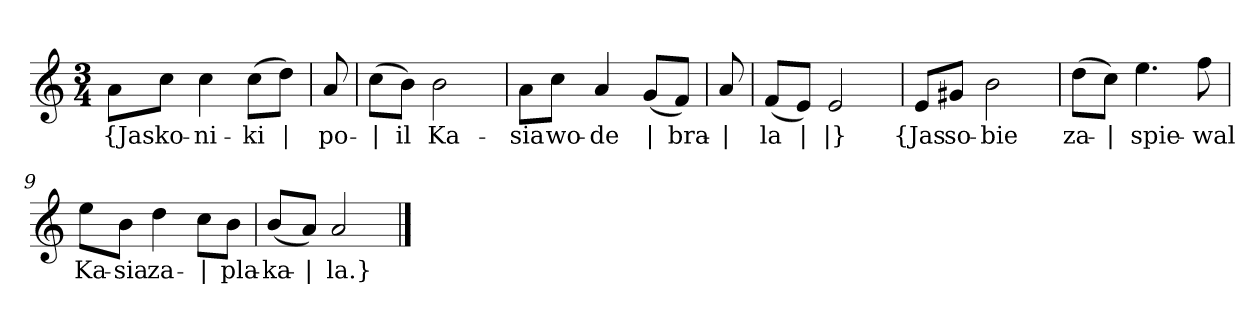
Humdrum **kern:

**kern	**text
*part1	*part1
*staff1	*staff1
*clefG2	*
*k[]	*
*a:	*
*M3/4	*
=	=
8a\L	{Jas
8cc\J	ko-
4cc	-ni-
(8cc\L	-ki
8dd\J)	|
=2y	=2y
8a	po-
=3	=3
(8cc\L	|
8b\J)	-il
2b	Ka-
=4	=4
8a\L	-sia
8cc\J	wo-
4a	-de
(8g/L	|
8f/J)	bra-
=5y	=5y
8a	|
=6	=6
(8f/L	-la
8e/J)	|
2e	|}
=7y	=7y
8e/L	{Jas
8g#X/J	so-
2b	-bie
=8	=8
(8dd\L	za-
8cc\J)	|
4.ee	-spie-
8ff	-wal
=9	=9
8ee\L	Ka-
8b\J	-sia
4dd	za-
8cc\L	|
8b\J	-pla-
=10	=10
(8b/L	-ka-
8a/J)	|
2a	-la.}
==	==
*-	*-
